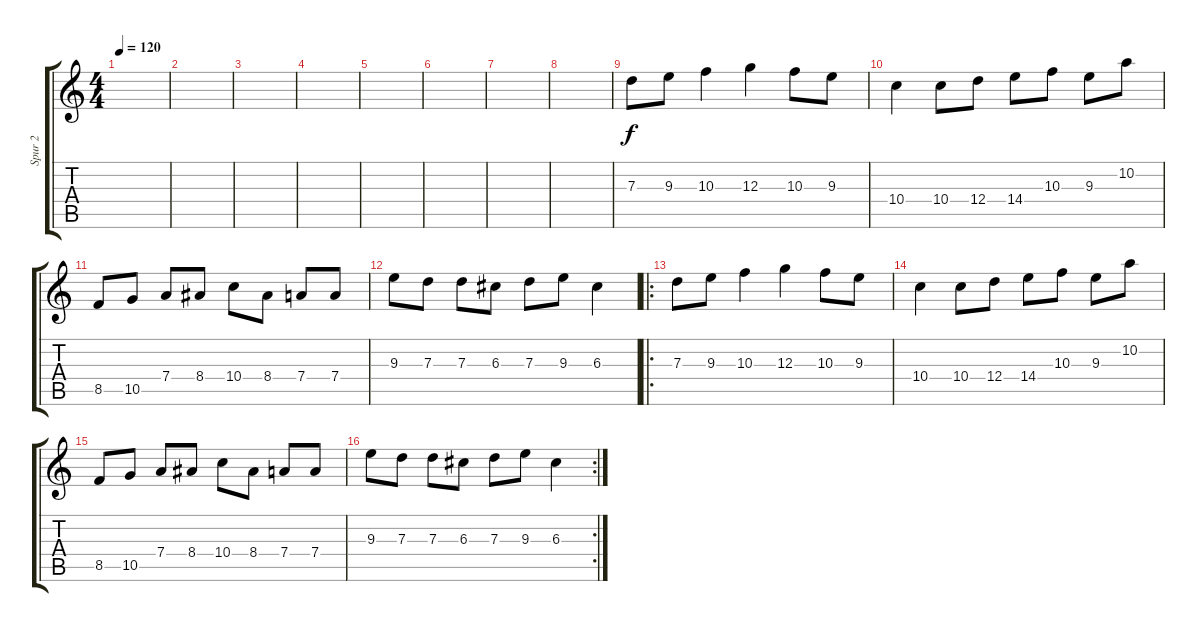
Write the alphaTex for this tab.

\track ("Spur 2" "Spur 2") {instrument acousticguitarnylon}
\staff {score tabs}
\tuning (E4 B3 G3 D3 A2 E2) {hide}
\ts (4 4)
\tempo 120
\clef g2
\ks c
|
|
|
|
|
|
|
|
7.3.8 9.3.8 10.3.4 12.3.4 10.3.8 9.3.8 |
10.4.4 10.4.8 12.4.8 14.4.8 10.3.8 9.3.8 10.2.8 |
8.5.8 10.5.8 7.4.8 8.4.8 10.4.8 8.4.8 7.4.8 7.4.8 |
9.3.8 7.3.8 7.3.8 6.3.8 7.3.8 9.3.8 6.3.4 |
\ro
7.3.8 9.3.8 10.3.4 12.3.4 10.3.8 9.3.8 |
10.4.4 10.4.8 12.4.8 14.4.8 10.3.8 9.3.8 10.2.8 |
8.5.8 10.5.8 7.4.8 8.4.8 10.4.8 8.4.8 7.4.8 7.4.8 |
\rc 2
9.3.8 7.3.8 7.3.8 6.3.8 7.3.8 9.3.8 6.3.4
